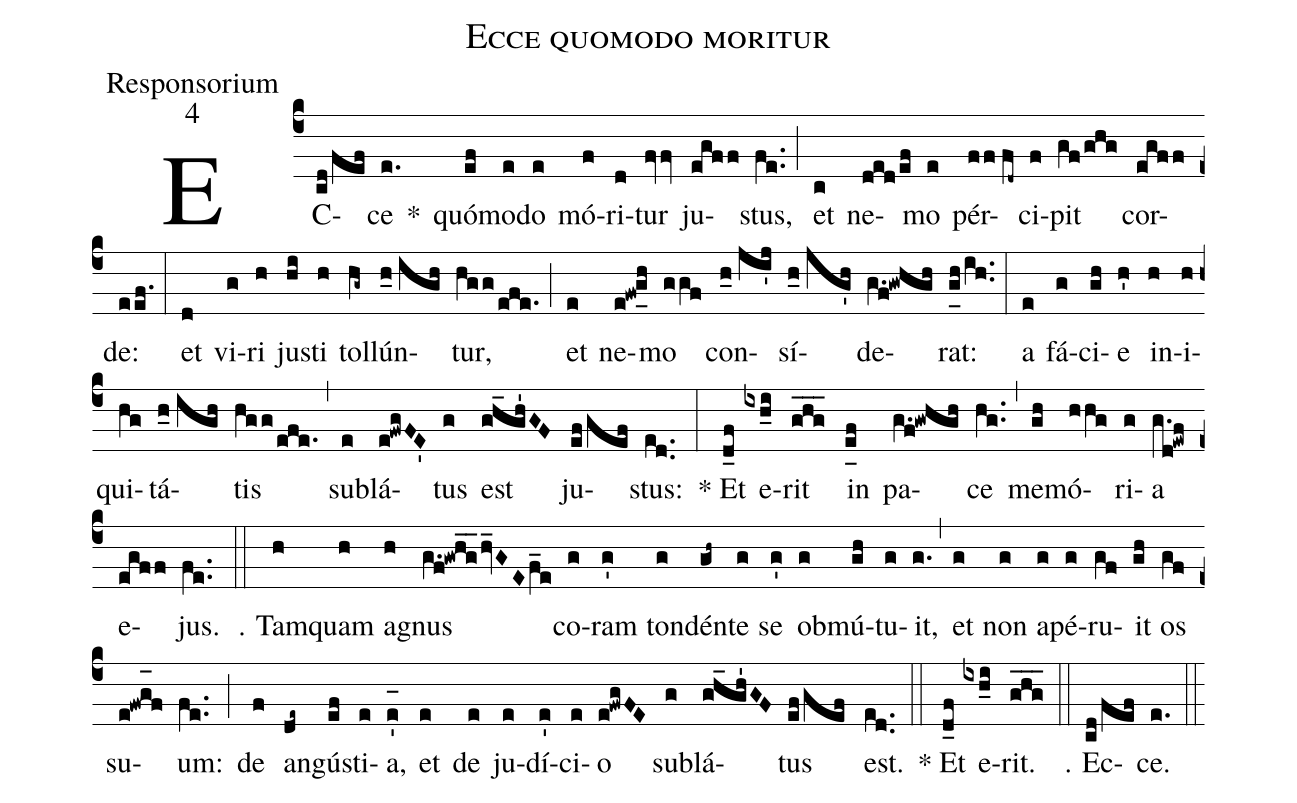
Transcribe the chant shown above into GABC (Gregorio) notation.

name:Ecce quomodo moritur;
office-part:Responsorium;
mode:4;
%%
(c4) EC(cd/fef)ce(e.) *() quó(ef)mo(e)do(e) mó(f)ri(d)tur(fvv) ju(egff)stus,(fe..) (;) et(c) ne(ded/ef)mo(e) pér(ff//fd~)ci(f)pit(gf/ghg) cor(egff)de:(eef.) (:) et(d) vi(g)ri(h) ju(hi)sti(h) tol(hg~)lún(h_0//igh)tur,(hgg/efe.) (;) et(e) ne(e!fw!g_[uh:l]h)mo(ggf) con(h_0//ji'j)sí(h_0//jg'h)de(g.f!gwhgh)rat:(g_[uh:l]h/ih..) (:) a(e) fá(g)ci(gh)e(h') in(h)i(h)qui(hg)tá(h_0//igh)tis(hgg/efe.) (,) su(e)blá(e!fwgFE')tus(g) est(gh_gh'GF) ju(ef/gef)stus:(ed..) (:) * Et(d_f) e(ixh_i)rit(g_h_g_) in(e_[uh:l]f) pa(g.f!gwhgh)ce(hg..) (,) me(gh)mó(hhg)ri(g)a(g.d!ewf) e(egff)jus.(fe..) (::)
℣. Tam(h)quam(h) a(h)gnus(g.f!gwh_g_2hv_GEf_e) co(g)ram(g') ton(g)dén(gh~)te(g) se(g') ob(g)mú(gh)tu(g)it,(g.) (,) et(g) non(g) a(g)pé(g)ru(gf)it(gh) os(gf) su(e!fwg_[oh:h]f)um:(fe..) (;) de(f) an(de~)gú(ef)sti(e)a,(e'_[oh:h]) et(e) de(e) ju(e)dí(e')ci(e)o(e!fwgFE) su(g)blá(gh_gh'GF)tus(ef/gef) est.(ed..) (::) * Et(d_f) e(ixh_i)rit.(g_h_g_) (::) ℟. Ec(cd/fef)ce.(e.) (::)
